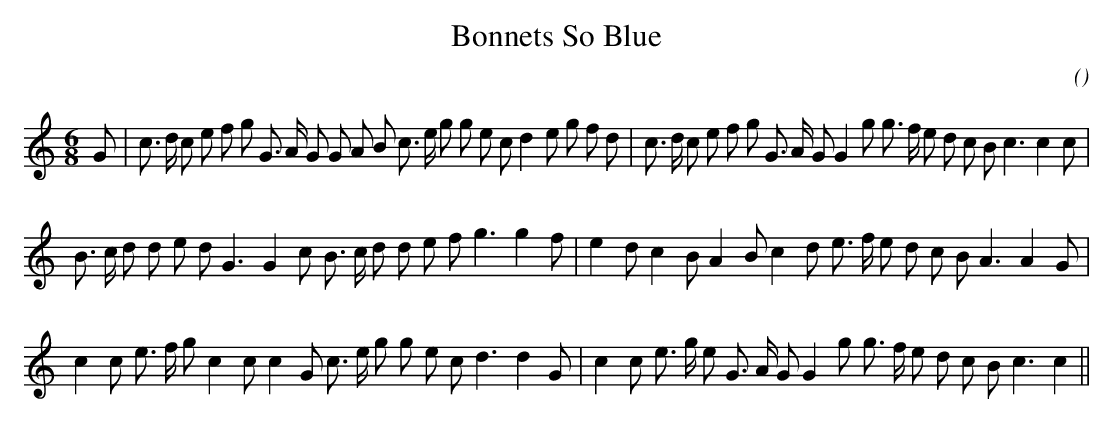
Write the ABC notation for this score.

X:1
T: Bonnets So Blue
C:
O:
M:6/8
K:C
K:C
M:6/8
L:1/16
G2 |c3 d c2 e2 f2 g2 G3 A G2 G2 A2 B2 c3 e g2 g2 e2 c2 d4 e2 g2 f2 d2 |c3 d c2 e2 f2 g2 G3 A G2 G4 g2 g3 f e2 d2 c2 B2 c6c4 c2 |
B3 c d2 d2 e2 d2 G6G4 c2 B3 c d2 d2 e2 f2 g6g4 f2 |e4 d2 c4 B2 A4 B2 c4 d2 e3 f e2 d2 c2 B2 A6A4 G2 |
c4 c2 e3 f g2 c4 c2 c4 G2 c3 e g2 g2 e2 c2 d6d4 G2 |c4 c2 e3 g e2 G3 A G2 G4 g2 g3 f e2 d2 c2 B2 c6c4 ||
